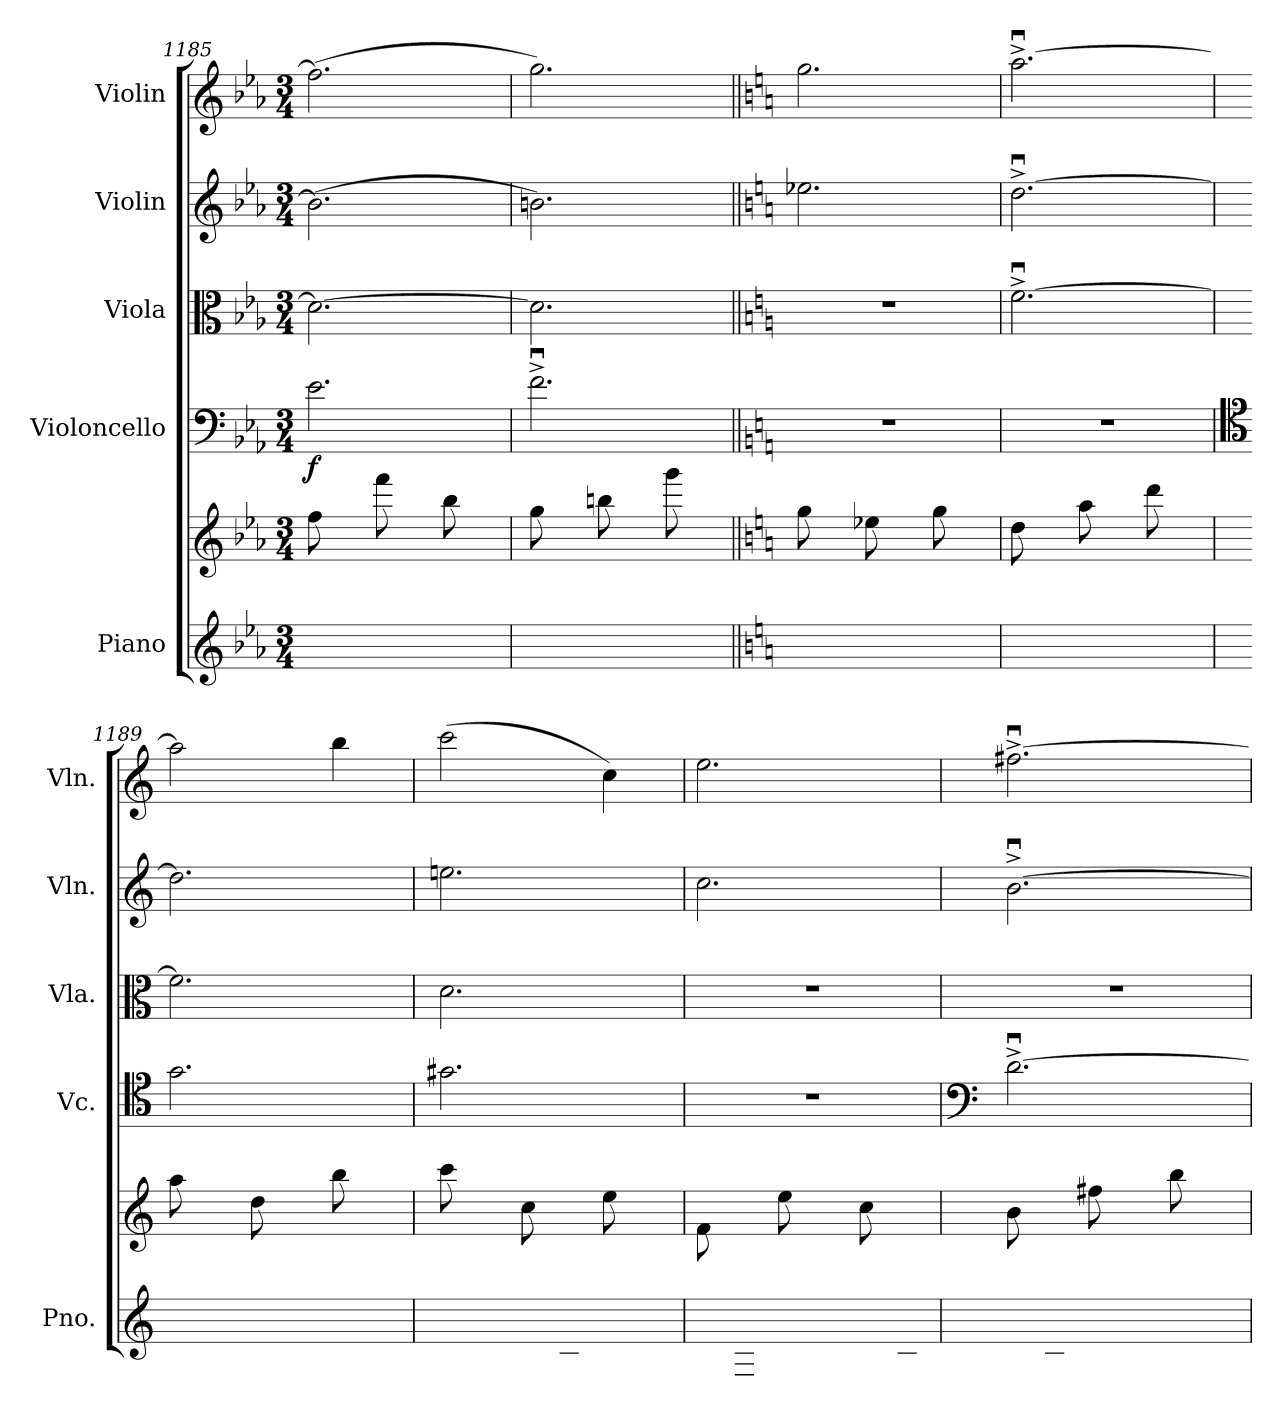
**kern	**kern	**kern	**dynam	**kern	**kern	**kern
*part5	*part5	*part4	*part4	*part3	*part2	*part1
*staff6	*staff5	*staff4	*staff4	*staff3	*staff2	*staff1
*I"Piano	*	*I"Violoncello	*	*I"Viola	*I"Violin	*I"Violin
*I'Pno.	*	*I'Vc.	*	*I'Vla.	*I'Vln.	*I'Vln.
*clefG2	*clefG2	*clefF4	*	*clefC3	*clefG2	*clefG2
*k[b-e-a-]	*k[b-e-a-]	*k[b-e-a-]	*	*k[b-e-a-]	*k[b-e-a-]	*k[b-e-a-]
*M3/4	*M3/4	*M3/4	*	*M3/4	*M3/4	*M3/4
=1185	=1185	=1185	=1185	=1185	=1185	=1185
*^	*	*	*	*	*	*
!	!	!	!	!LO:DY:b	!	!	!
8ryy	8ryy	8ff\L	2.e-\	f	2.d-\_	(2.b-\]	(2.ff\]
8f/	8ryy	8ryy	.	.	.	.	.
8ryy	2ryy	8fff\	.	.	.	.	.
8ff/	.	8ryy	.	.	.	.	.
8ryy	.	8bb-\	.	.	.	.	.
8b-/J	.	8ryy	.	.	.	.	.
=1186	=1186	=1186	=1186	=1186	=1186	=1186	=1186
8ryy	8ryy	8gg\L	2.fu^\	.	2.d-\]	2.bn\)	2.gg\)
8g/	8ryy	8ryy	.	.	.	.	.
8ryy	2ryy	8bbn\	.	.	.	.	.
8bn/	.	8ryy	.	.	.	.	.
8ryy	.	8ggg\	.	.	.	.	.
8gg/J	.	8ryy	.	.	.	.	.
=1187||	=1187||	=1187||	=1187||	=1187||	=1187||	=1187||	=1187||
*k[]	*	*k[]	*k[]	*	*k[]	*k[]	*k[]
8ryy	8ryy	8gg\L	2.r	.	2.r	2.ee-X\	2.gg\
8g/	8ryy	8ryy	.	.	.	.	.
8ryy	2ryy	8ee-X\	.	.	.	.	.
8e-X/	.	8ryy	.	.	.	.	.
8ryy	.	8gg\	.	.	.	.	.
8g/J	.	8ryy	.	.	.	.	.
=1188	=1188	=1188	=1188	=1188	=1188	=1188	=1188
8ryy	2.ryy	8dd\L	2.r	.	[2.fu^\	[2.ddu^\	[2.aau^\
8d/	.	8ryy	.	.	.	.	.
8ryy	.	8aa\	.	.	.	.	.
8a/	.	8ryy	.	.	.	.	.
8ryy	.	8ddd\	.	.	.	.	.
8dd/J	.	8ryy	.	.	.	.	.
!!LO:LB:g=z
=1189	=1189	=1189	=1189	=1189	=1189	=1189	=1189
*	*	*	*clefC4	*	*	*	*
8ryy	8ryy	8aa\L	2.g\	.	2.f\]	2.dd\]	2aa\]
8a/	8ryy	8ryy	.	.	.	.	.
8ryy	2ryy	8dd\	.	.	.	.	.
8d/	.	8ryy	.	.	.	.	.
8ryy	.	8bb\	.	.	.	.	4bb\
8b/J	.	8ryy	.	.	.	.	.
=1190	=1190	=1190	=1190	=1190	=1190	=1190	=1190
8ryy	8ryy	8ccc\L	2.g#X\	.	2.d\	2.een\	(2ccc\
8cc/	8ryy	8ryy	.	.	.	.	.
8ryy	2ryy	8cc\	.	.	.	.	.
8c/	.	8ryy	.	.	.	.	.
8ryy	.	8ee\	.	.	.	.	4cc\)
8e/J	.	8ryy	.	.	.	.	.
=1191	=1191	=1191	=1191	=1191	=1191	=1191	=1191
8ryy	8ryy	8f\L	2.r	.	2.r	2.cc\	2.ee\
8F/	8ryy	8ryy	.	.	.	.	.
8ryy	2ryy	8ee\	.	.	.	.	.
8e/	.	8ryy	.	.	.	.	.
8ryy	.	8cc\	.	.	.	.	.
8c/J	.	8ryy	.	.	.	.	.
=1192	=1192	=1192	=1192	=1192	=1192	=1192	=1192
*	*	*	*clefF4	*	*	*	*
8ryy	8ryy	8b\L	[2.du^\	.	2.r	[2.bu^\	[2.ff#Xu^\
8B/	8ryy	8ryy	.	.	.	.	.
8ryy	2ryy	8ff#X\	.	.	.	.	.
8f#X/	.	8ryy	.	.	.	.	.
8ryy	.	8bb\	.	.	.	.	.
8b/J	.	8ryy	.	.	.	.	.
*v	*v	*	*	*	*	*	*
=	=	=	=	=	=	=
*-	*-	*-	*-	*-	*-	*-
